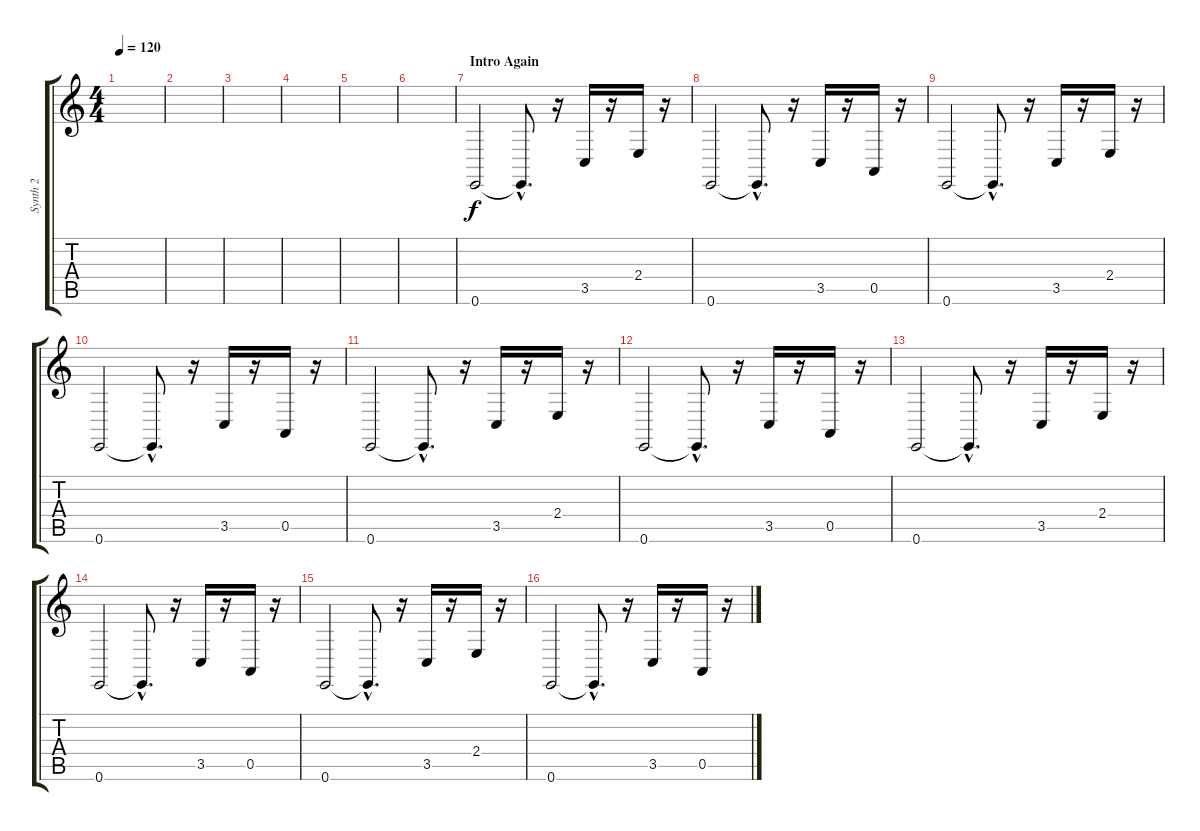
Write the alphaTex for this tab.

\track ("Synth 2" "Synth 2") {instrument fx7echoes}
\staff {score tabs}
\tuning (E4 B3 G3 D3 A2 E2) {hide}
\ts (4 4)
\tempo 120
\clef g2
\ks c
|
|
|
|
|
|
\section ("" "Intro Again")
0.6.2 0.6{hac t}.8{d} r.16 3.5.16 r.16 2.4.16 r.16 |
0.6.2 0.6{hac t}.8{d} r.16 3.5.16 r.16 0.5.16 r.16 |
0.6.2 0.6{hac t}.8{d} r.16 3.5.16 r.16 2.4.16 r.16 |
0.6.2 0.6{hac t}.8{d} r.16 3.5.16 r.16 0.5.16 r.16 |
0.6.2 0.6{hac t}.8{d} r.16 3.5.16 r.16 2.4.16 r.16 |
0.6.2 0.6{hac t}.8{d} r.16 3.5.16 r.16 0.5.16 r.16 |
0.6.2 0.6{hac t}.8{d} r.16 3.5.16 r.16 2.4.16 r.16 |
0.6.2 0.6{hac t}.8{d} r.16 3.5.16 r.16 0.5.16 r.16 |
0.6.2 0.6{hac t}.8{d} r.16 3.5.16 r.16 2.4.16 r.16 |
0.6.2 0.6{hac t}.8{d} r.16 3.5.16 r.16 0.5.16 r.16
